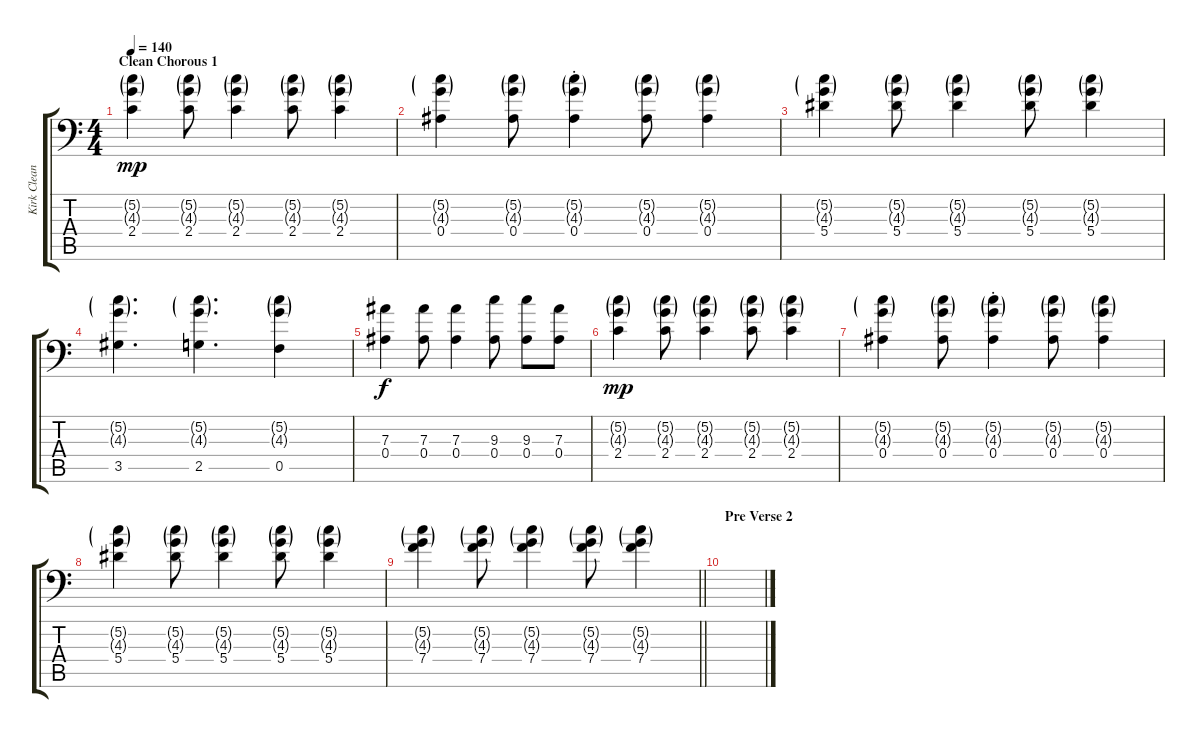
\track ("Kirk Clean" "Kirk Clean") {instrument electricguitarclean}
\staff {score tabs}
\tuning (C4 G3 Eb3 Bb2 F2 Bb1) {hide}
\ts (4 4)
\section ("" "Clean Chorous 1")
\tempo 140
\clef f4
\ks c
(5.2{g} 4.3{g} 2.4).4{dy mp} (5.2{g} 4.3{g} 2.4).8 (5.2{g} 4.3{g} 2.4).4 (5.2{g} 4.3{g} 2.4).8 (5.2{g} 4.3{g} 2.4).4 |
(5.2{g} 4.3{g} 0.4).4 (5.2{g} 4.3{g} 0.4).8 (5.2{g} 4.3{g} 0.4{st}).4 (5.2{g} 4.3{g} 0.4).8 (5.2{g} 4.3{g} 0.4).4 |
(5.2{g} 4.3{g} 5.4).4 (5.2{g} 4.3{g} 5.4).8 (5.2{g} 4.3{g} 5.4).4 (5.2{g} 4.3{g} 5.4).8 (5.2{g} 4.3{g} 5.4).4 |
(5.2{g} 4.3{g} 3.5).4{d} (5.2{g} 4.3{g} 2.5).4{d} (5.2{g} 4.3{g} 0.5).4 |
(7.3 0.4).4{dy f} (7.3 0.4).8 (7.3 0.4).4 (9.3 0.4).8 (9.3 0.4).8 (7.3 0.4).8 |
(5.2{g} 4.3{g} 2.4).4{dy mp} (5.2{g} 4.3{g} 2.4).8 (5.2{g} 4.3{g} 2.4).4 (5.2{g} 4.3{g} 2.4).8 (5.2{g} 4.3{g} 2.4).4 |
(5.2{g} 4.3{g} 0.4).4 (5.2{g} 4.3{g} 0.4).8 (5.2{g} 4.3{g} 0.4{st}).4 (5.2{g} 4.3{g} 0.4).8 (5.2{g} 4.3{g} 0.4).4 |
(5.2{g} 4.3{g} 5.4).4 (5.2{g} 4.3{g} 5.4).8 (5.2{g} 4.3{g} 5.4).4 (5.2{g} 4.3{g} 5.4).8 (5.2{g} 4.3{g} 5.4).4 |
\barLineRight lightlight
(5.2{g} 4.3{g} 7.4).4 (5.2{g} 4.3{g} 7.4).8 (5.2{g} 4.3{g} 7.4).4 (5.2{g} 4.3{g} 7.4).8 (5.2{g} 4.3{g} 7.4).4 |
\section ("" "Pre Verse 2")
